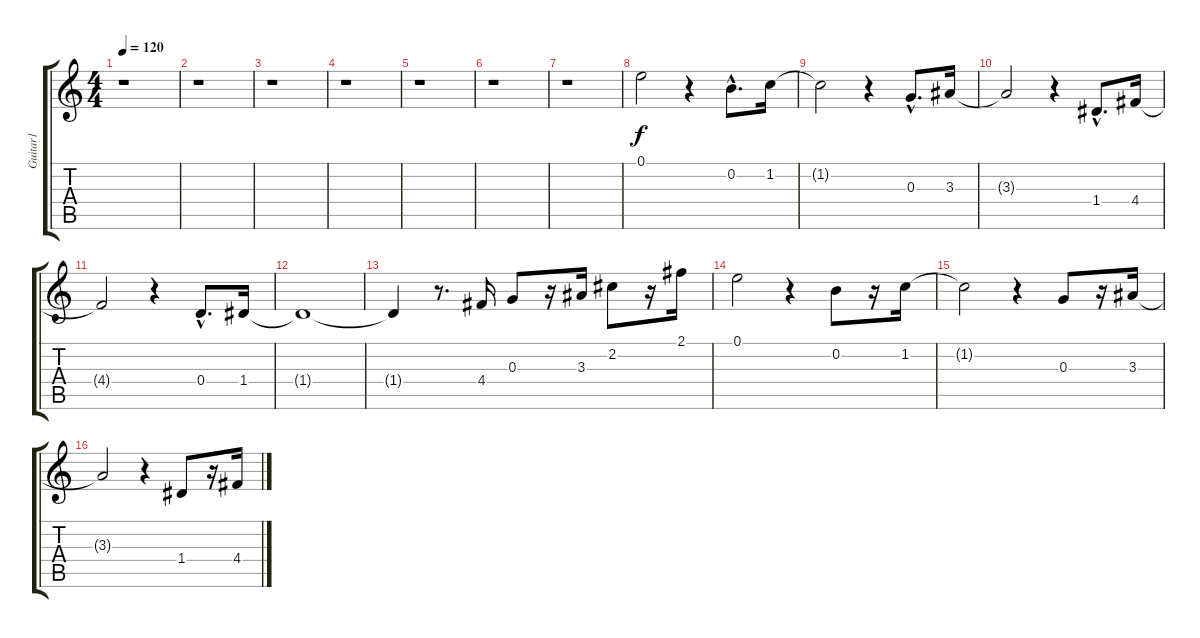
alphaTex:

\track ("Guitar1" "Guitar1") {instrument overdrivenguitar}
\staff {score tabs}
\tuning (E4 B3 G3 D3 A2 E2) {hide}
\ts (4 4)
\tempo 120
\clef g2
\ks c
r.1{dy f} |
r.1 |
r.1 |
r.1 |
r.1 |
r.1 |
r.1 |
0.1.2 r.4 0.2{hac}.8{d} 1.2.16 |
1.2{t}.2 r.4 0.3{hac}.8{d} 3.3.16 |
3.3{t}.2 r.4 1.4{hac}.8{d} 4.4.16 |
4.4{t}.2 r.4 0.4{hac}.8{d} 1.4.16 |
1.4{t}.1 |
1.4{t}.4 r.8{d} 4.4.16 0.3.8 r.16 3.3.16 2.2.8 r.16 2.1.16 |
0.1.2 r.4 0.2.8 r.16 1.2.16 |
1.2{t}.2 r.4 0.3.8 r.16 3.3.16 |
3.3{t}.2 r.4 1.4.8 r.16 4.4.16
